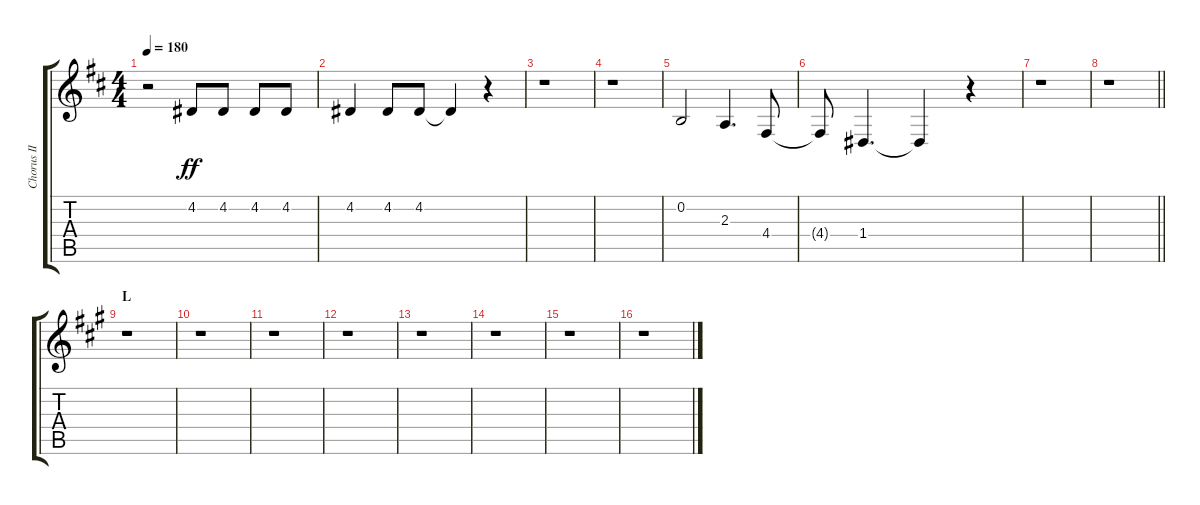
\track ("Chorus II" "Chorus II") {instrument voiceoohs}
\staff {score tabs}
\tuning (E4 B3 G3 D3 A2 E2) {hide}
\ts (4 4)
\tempo 180
\clef g2
\ks d
r.2{dy ff} 4.2.8 4.2.8 4.2.8 4.2.8 |
4.2.4 4.2.8 4.2.8 4.2{t}.4 r.4 |
r.1 |
r.1 |
0.2.2 2.3.4{d} 4.4.8 |
4.4{t}.8 1.4.4{d} 1.4{t}.4 r.4 |
r.1 |
\barLineRight lightlight
r.1 |
\section ("" "L")
\ks a
r.1 |
r.1 |
r.1 |
r.1 |
r.1 |
r.1 |
r.1 |
r.1
